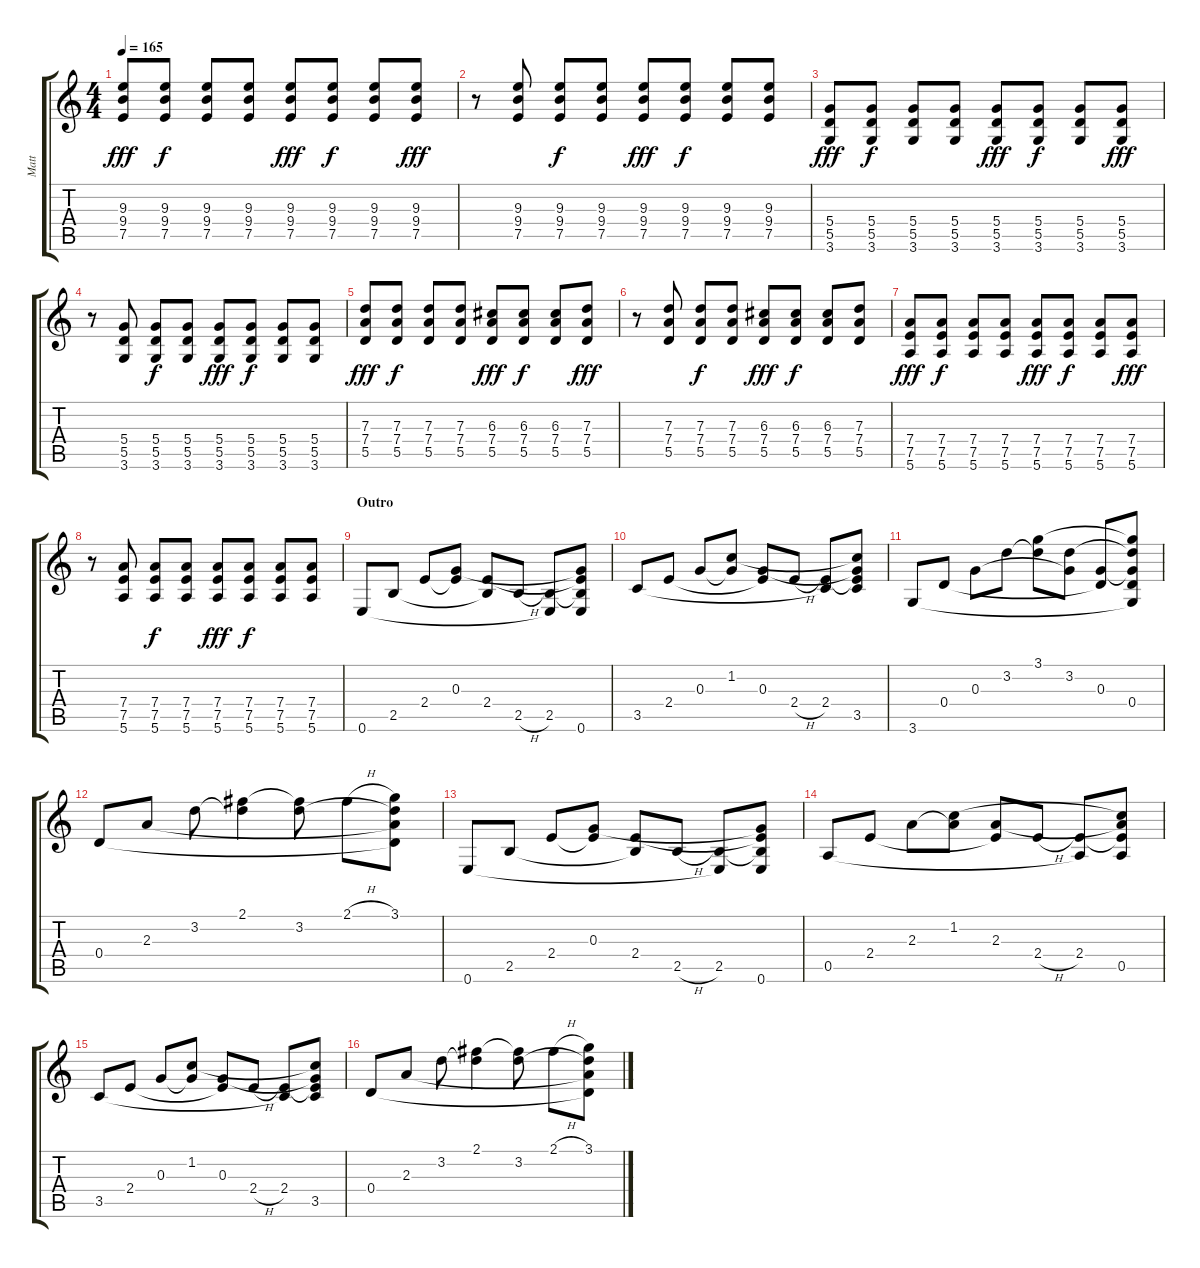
\track ("Matt" "Matt") {instrument acousticguitarsteel}
\staff {score tabs}
\tuning (E4 B3 G3 D3 A2 E2) {hide}
\ts (4 4)
\tempo 165
\clef g2
\ks c
(9.3 9.4 7.5).8{dy fff} (9.3 9.4 7.5).8{dy f} (9.3 9.4 7.5).8 (9.3 9.4 7.5).8 (9.3 9.4 7.5).8{dy fff} (9.3 9.4 7.5).8{dy f} (9.3 9.4 7.5).8 (9.3 9.4 7.5).8{dy fff} |
r.8 (9.3 9.4 7.5).8 (9.3 9.4 7.5).8{dy f} (9.3 9.4 7.5).8 (9.3 9.4 7.5).8{dy fff} (9.3 9.4 7.5).8{dy f} (9.3 9.4 7.5).8 (9.3 9.4 7.5).8 |
(5.4 5.5 3.6).8{dy fff} (5.4 5.5 3.6).8{dy f} (5.4 5.5 3.6).8 (5.4 5.5 3.6).8 (5.4 5.5 3.6).8{dy fff} (5.4 5.5 3.6).8{dy f} (5.4 5.5 3.6).8 (5.4 5.5 3.6).8{dy fff} |
r.8 (5.4 5.5 3.6).8 (5.4 5.5 3.6).8{dy f} (5.4 5.5 3.6).8 (5.4 5.5 3.6).8{dy fff} (5.4 5.5 3.6).8{dy f} (5.4 5.5 3.6).8 (5.4 5.5 3.6).8 |
(7.3 7.4 5.5).8{dy fff} (7.3 7.4 5.5).8{dy f} (7.3 7.4 5.5).8 (7.3 7.4 5.5).8 (6.3 7.4 5.5).8{dy fff} (6.3 7.4 5.5).8{dy f} (6.3 7.4 5.5).8 (7.3 7.4 5.5).8{dy fff} |
r.8 (7.3 7.4 5.5).8 (7.3 7.4 5.5).8{dy f} (7.3 7.4 5.5).8 (6.3 7.4 5.5).8{dy fff} (6.3 7.4 5.5).8{dy f} (6.3 7.4 5.5).8 (7.3 7.4 5.5).8 |
(7.4 7.5 5.6).8{dy fff} (7.4 7.5 5.6).8{dy f} (7.4 7.5 5.6).8 (7.4 7.5 5.6).8 (7.4 7.5 5.6).8{dy fff} (7.4 7.5 5.6).8{dy f} (7.4 7.5 5.6).8 (7.4 7.5 5.6).8{dy fff} |
r.8 (7.4 7.5 5.6).8 (7.4 7.5 5.6).8{dy f} (7.4 7.5 5.6).8 (7.4 7.5 5.6).8{dy fff} (7.4 7.5 5.6).8{dy f} (7.4 7.5 5.6).8 (7.4 7.5 5.6).8 |
\section ("" "Outro")
0.6.8{volume 13 instrument acousticguitarsteel} 2.5.8 2.4.8 (0.3 2.4{t}).8 (2.4 2.5{t}).8 2.5{h}.8 (2.5 0.6{t}).8 (0.3{t} 2.4{t} 2.5{t} 0.6).8 |
3.5.8 2.4.8 0.3.8 (1.2 0.3{t}).8 (0.3 2.4{t}).8 2.4{h}.8 (2.4 3.5{t}).8 (1.2{t} 0.3{t} 2.4{t} 3.5).8 |
3.6.8 0.4.8 0.3.8 3.2.8 (3.1 3.2{t}).8 (3.2 0.3{t}).8 (0.3 0.4{t}).8 (3.1{t} 3.2{t} 0.3{t} 0.4 3.6{t}).8 |
0.4.8 2.3.8 3.2.8 (2.1 3.2{t}).4 (2.1{t} 3.2).8 2.1{h}.8 (3.1 3.2{t} 2.3{t} 0.4{t}).8 |
0.6.8 2.5.8 2.4.8 (0.3 2.4{t}).8 (2.4 2.5{t}).8 2.5{h}.8 (2.5 0.6{t}).8 (0.3{t} 2.4{t} 2.5{t} 0.6).8 |
0.5.8 2.4.8 2.3.8 (1.2 2.3{t}).8 (2.3 2.4{t}).8 2.4{h}.8 (2.4 0.5{t}).8 (1.2{t} 2.3{t} 2.4{t} 0.5).8 |
3.5.8 2.4.8 0.3.8 (1.2 0.3{t}).8 (0.3 2.4{t}).8 2.4{h}.8 (2.4 3.5{t}).8 (1.2{t} 0.3{t} 2.4{t} 3.5).8 |
0.4.8 2.3.8 3.2.8 (2.1 3.2{t}).4 (2.1{t} 3.2).8 2.1{h}.8 (3.1 3.2{t} 2.3{t} 0.4{t}).8
